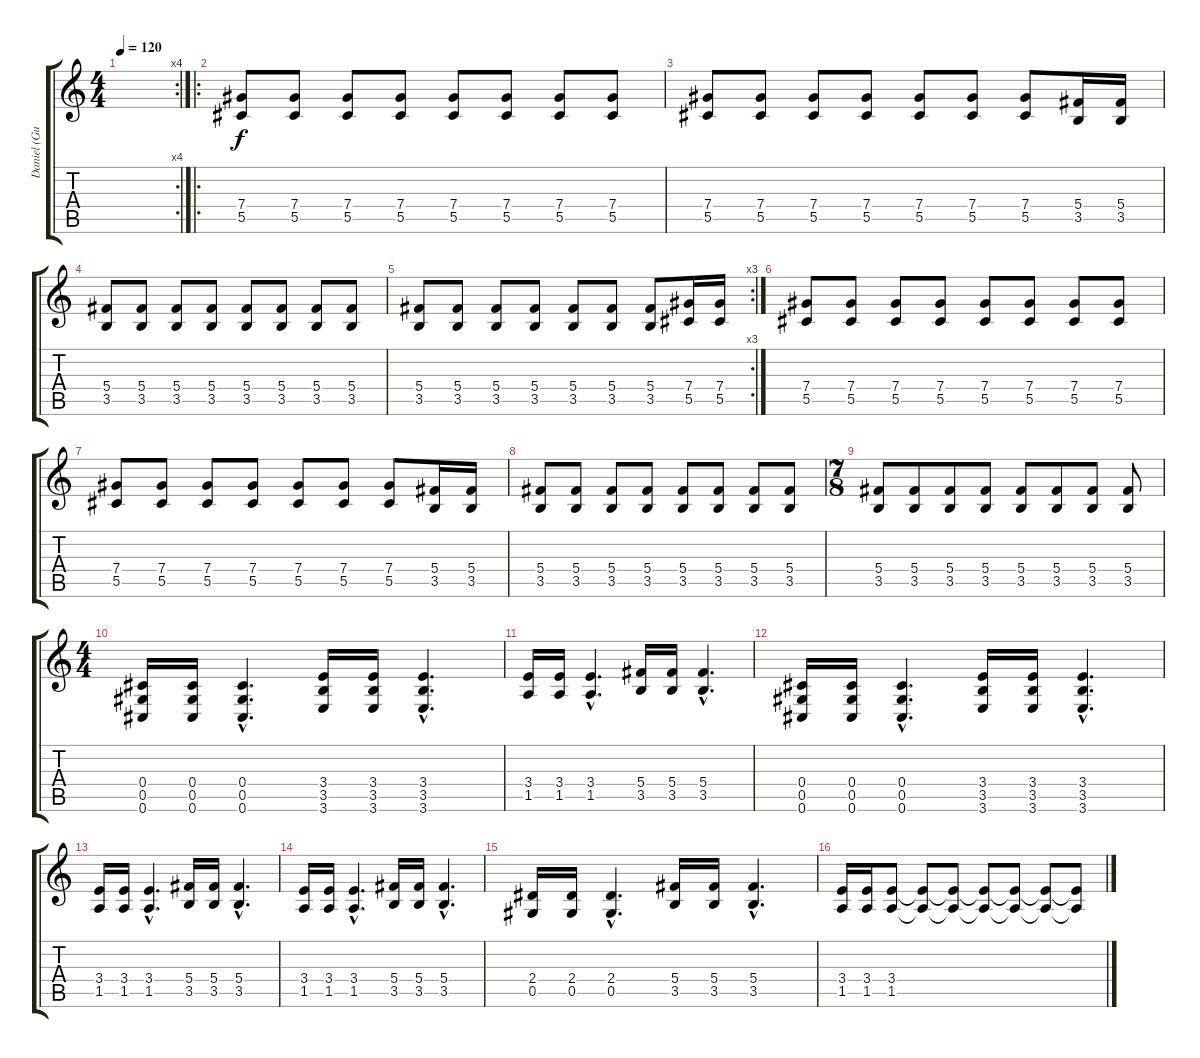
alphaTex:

\track ("Daniel (Guitarra Limpa)" "Daniel (Gu") {instrument electricguitarjazz}
\staff {score tabs}
\tuning (Eb4 Bb3 Gb3 Db3 Ab2 Db2) {hide}
\rc 4
\ts (4 4)
\tempo 120
\clef g2
\ks c
|
\ro
(7.4 5.5).8 (7.4 5.5).8 (7.4 5.5).8 (7.4 5.5).8 (7.4 5.5).8 (7.4 5.5).8 (7.4 5.5).8 (7.4 5.5).8 |
(7.4 5.5).8 (7.4 5.5).8 (7.4 5.5).8 (7.4 5.5).8 (7.4 5.5).8 (7.4 5.5).8 (7.4 5.5).8 (5.4 3.5).16 (5.4 3.5).16 |
(5.4 3.5).8 (5.4 3.5).8 (5.4 3.5).8 (5.4 3.5).8 (5.4 3.5).8 (5.4 3.5).8 (5.4 3.5).8 (5.4 3.5).8 |
\rc 3
(5.4 3.5).8 (5.4 3.5).8 (5.4 3.5).8 (5.4 3.5).8 (5.4 3.5).8 (5.4 3.5).8 (5.4 3.5).8 (7.4 5.5).16 (7.4 5.5).16 |
(7.4 5.5).8 (7.4 5.5).8 (7.4 5.5).8 (7.4 5.5).8 (7.4 5.5).8 (7.4 5.5).8 (7.4 5.5).8 (7.4 5.5).8 |
(7.4 5.5).8 (7.4 5.5).8 (7.4 5.5).8 (7.4 5.5).8 (7.4 5.5).8 (7.4 5.5).8 (7.4 5.5).8 (5.4 3.5).16 (5.4 3.5).16 |
(5.4 3.5).8 (5.4 3.5).8 (5.4 3.5).8 (5.4 3.5).8 (5.4 3.5).8 (5.4 3.5).8 (5.4 3.5).8 (5.4 3.5).8 |
\ts (7 8)
(5.4 3.5).8 (5.4 3.5).8 (5.4 3.5).8 (5.4 3.5).8 (5.4 3.5).8 (5.4 3.5).8 (5.4 3.5).8 (5.4 3.5).8 |
\ts (4 4)
(0.4 0.5 0.6).16 (0.4 0.5 0.6).16 (0.4{hac} 0.5{hac} 0.6{hac}).4{d} (3.4 3.5 3.6).16 (3.4 3.5 3.6).16 (3.4{hac} 3.5{hac} 3.6{hac}).4{d} |
(3.4 1.5).16 (3.4 1.5).16 (3.4{hac} 1.5{hac}).4{d} (5.4 3.5).16 (5.4 3.5).16 (5.4{hac} 3.5{hac}).4{d} |
(0.4 0.5 0.6).16 (0.4 0.5 0.6).16 (0.4{hac} 0.5{hac} 0.6{hac}).4{d} (3.4 3.5 3.6).16 (3.4 3.5 3.6).16 (3.4{hac} 3.5{hac} 3.6{hac}).4{d} |
(3.4 1.5).16 (3.4 1.5).16 (3.4{hac} 1.5{hac}).4{d} (5.4 3.5).16 (5.4 3.5).16 (5.4{hac} 3.5{hac}).4{d} |
(3.4 1.5).16 (3.4 1.5).16 (3.4{hac} 1.5{hac}).4{d} (5.4 3.5).16 (5.4 3.5).16 (5.4{hac} 3.5{hac}).4{d} |
(2.4 0.5).16 (2.4 0.5).16 (2.4{hac} 0.5{hac}).4{d} (5.4 3.5).16 (5.4 3.5).16 (5.4{hac} 3.5{hac}).4{d} |
(3.4 1.5).16 (3.4 1.5).16 (3.4 1.5).8 (3.4{t} 1.5{t}).8 (3.4{t} 1.5{t}).8 (3.4{t} 1.5{t}).8 (3.4{t} 1.5{t}).8 (3.4{t} 1.5{t}).8 (3.4{t} 1.5{t}).8
